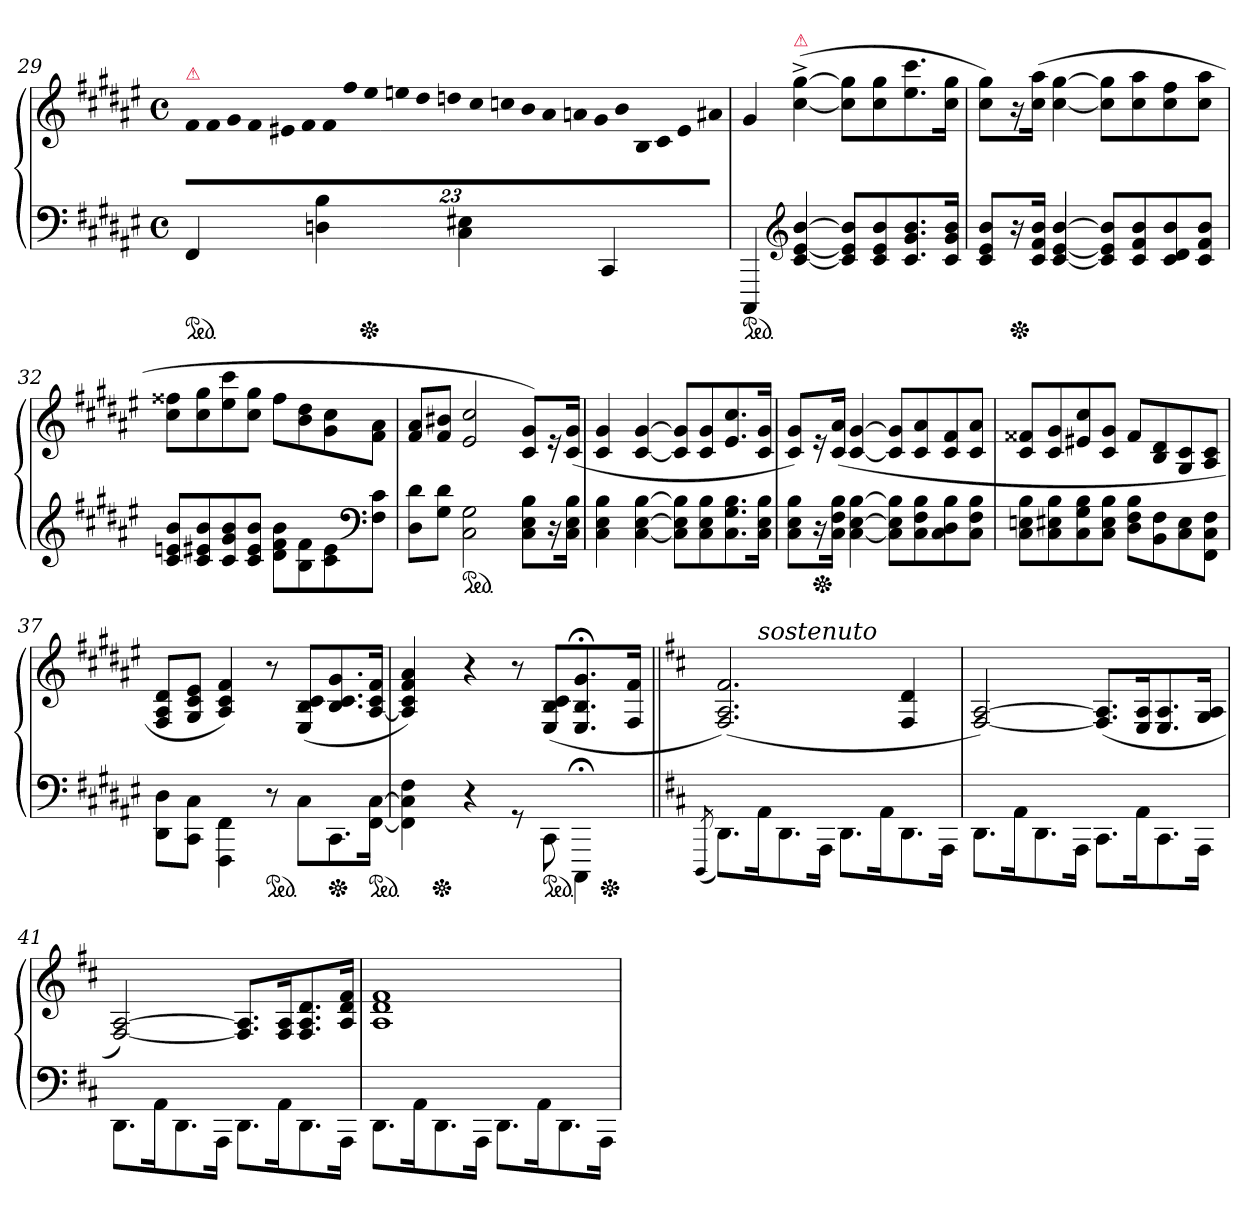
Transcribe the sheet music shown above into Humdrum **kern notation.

**kern	**kern
*part1	*part1
*staff2	*staff1
*clefF4	*clefG2
*k[f#c#g#d#a#e#]	*k[f#c#g#d#a#e#]
*F#:	*F#:
*M2/2	*M2/2
*met(c)	*met(c)
=29	=29
!	!LO:TX:a:color=crimson:t=⚠
!	!LO:N:vis=8
*ped	*
4FF#	23f#!\L
!	!LO:N:vis=8
.	23f#!
!	!LO:N:vis=8
.	23g#!
!	!LO:N:vis=8
.	23f#!
!	!LO:N:vis=8
.	23e#X!
!	!LO:N:vis=8
.	23f#!
4Dn 4B	.
!	!LO:N:vis=8
.	23f#!
!	!LO:N:vis=8
.	23ff#!
!	!LO:N:vis=8
*Xped	*
.	23ee#!
!	!LO:N:vis=8
.	23een!
!	!LO:N:vis=8
.	23dd#!
!	!LO:N:vis=8
.	23ddn!
4C# 4E#X	.
!	!LO:N:vis=8
.	23cc#!
!	!LO:N:vis=8
.	23ccn!
!	!LO:N:vis=8
.	23b!
!	!LO:N:vis=8
.	23a#!
!	!LO:N:vis=8
.	23an!
!	!LO:N:vis=8
.	23g#!
4CC#	.
!	!LO:N:vis=8
.	23b!
!	!LO:N:vis=8
.	23B!
!	!LO:N:vis=8
.	23c#!
!	!LO:N:vis=8
.	23e#!
!	!LO:N:vis=8
.	23a#X!J
=30	=30
!LO:TX:a:color=crimson:t=⚠	!
*ped	*
4CCC#	4g#
*clefG2	*
!	!LO:TX:a:color=crimson:t=⚠
[4c# [4e# [4b	(>[4cc#^< [4gg#^<
8c#] 8e#] 8b]L	8cc#] 8gg#]L
8c# 8e# 8b	8cc# 8gg#
8.c# 8.g# 8.b	8.ee# 8.ccc#
16c# 16g# 16bJk	16cc# 16gg#Jk
=31	=31
8c# 8e# 8bL	8cc# 8gg#L)
*Xped	*
16r	16r
16c# 16f# 16bJk	(>16cc# 16aa#Jk
[4c# [4e# [4b	[4cc# [4gg#
8c#] 8e#] 8b]L	8cc#] 8gg#]L
8c# 8f# 8b	8cc# 8aa#
8c# 8d# 8b	8cc# 8ff#
8c# 8f# 8bJ	8cc# 8aa#J
=32	=32
8c# 8en 8bL	8cc# 8ff##XL
8c# 8e#X 8b	8cc# 8gg#
8c# 8g# 8b	8ee# 8ccc#
8c# 8e# 8bJ	8cc# 8gg#J
8d#\ 8f#\ 8b\L	8ff##L
8B 8f#	8b 8dd#
8c# 8e#	8g# 8cc#
*clefF4	*
8F# 8c#J	8f# 8a#J
=33	=33
8D# 8d#L	8f# 8a#L
8G# 8d#J	8f# 8b#XJ
*ped	*
2C#\ 2G#\	2e# 2cc#
8C# 8E# 8BL	8c# 8g#L)
16r	16r
16C# 16E# 16BJk	(>16c# 16g#Jk
=34	=34
4C# 4E# 4B	4c# 4g#
[4C# [4E# [4B	[4c# [4g#
8C#] 8E#] 8B]L	8c#] 8g#]L
8C# 8E# 8B	8c# 8g#
8.C# 8.G# 8.B	8.e# 8.cc#
16C# 16E# 16BJk	16c# 16g#Jk
=35	=35
8C# 8E# 8BL	8c# 8g#L)
*Xped	*
16r	16r
16C# 16F# 16BJk	(>16c# 16a#Jk
[4C# [4E# [4B	[4c# [4g#
8C#] 8E#] 8B]L	8c#] 8g#]L
8C# 8F# 8B	8c# 8a#
8C# 8D# 8B	8c# 8f#
8C# 8F# 8BJ	8c# 8a#J
=36	=36
8C#\ 8En\ 8B\L	8c# 8f##XL
8C# 8E#X 8B	8c# 8g#
8C# 8G# 8B	8e#X 8cc#
8C# 8E# 8BJ	8c# 8g#J
8D#\ 8F#\ 8B\L	8f##L
8BB 8F#	8B 8d#
8C#\ 8E#\	8G#/ 8c#/
8FF#\ 8C#\ 8F#\J	8A#/ 8c#/J
=37	=37
8DD#\ 8D#\L	8F#/ 8A#/ 8d#/L
8CC#\ 8C#\J	8G#/ 8c#/ 8e#/J
4FFF#\ 4FF#\	4A#/ 4c#/ 4f#/)
*ped	*
8r	8r
8C#\L	(>8E#/ 8B/ 8c#/L
*Xped	*
8.CC#	8.B 8.c# 8.g#
*ped	*
[16FF# [16C#Jk	[16A# 16c# 16f#Jk
=38	=38
*	*^
*	*	*^
4FF#]\ 4C#]\ 4F#\	4A#] 4c# 4f# 4a#)	8ryy	2ryy
*Xped	*	*	*
.	.	2..ryy	.
4r	4r	.	.
8rGG	8r	.	4ryy
*ped	*	*	*
8CC#\	(>8E#/ 8B/ 8c#/L	.	.
4CCC#;\	8.E#;</ 8.B;</ 8.g#;</	.	16.ryy
*Xped	*	*	*
.	.	.	8ryy
.	16F#/ 16f#/Jk	.	.
.	.	.	32ryy
*	*v	*v	*v
=39||	=39||
*k[f#c#]	*k[f#c#]
(<8qDDD/	.
!	!LO:TX:a:color=crimson:t=⚠
*	*^
8.DD\L)	(>2.F#/ 2.A/ 2.f#/)	8.ryy
!	!	!LO:TX:a:i:t=sostenuto
16AA\K	.	2ryy
8.DD\	.	.
16AAA\Jk	.	.
8.DD\L	.	.
16AA\K	.	4ryy
8.DD\	4F#/ 4d/	.
16AAA\Jk	.	16ryy
*	*v	*v
=40	=40
8.DD\L	[2F#/ [2A/)
16AA\K	.
8.DD\	.
16AAA\Jk	.
8.CC#\L	(>8.F#]/ 8.A]/L
16AA\K	16E/ 16A/K
8.CC#\	8.E/ 8.A/
16AAA\Jk	16G/ 16A/Jk
=41	=41
8.DD\L	[2F#/ [2A/)
16AA\K	.
8.DD\	.
16AAA\Jk	.
8.DD\L	8.F#]/ 8.A]/L
16AA\K	16F#/ 16A/K
8.DD\	8.F#/ 8.A/ 8.d/
16AAA\Jk	16A/ 16d/ 16f#/Jk
=42	=42
8.DD\L	1A/ 1d/ 1f#/
16AA\K	.
8.DD\	.
16AAA\Jk	.
8.DD\L	.
16AA\K	.
8.DD\	.
16AAA\Jk	.
=	=
*-	*-
